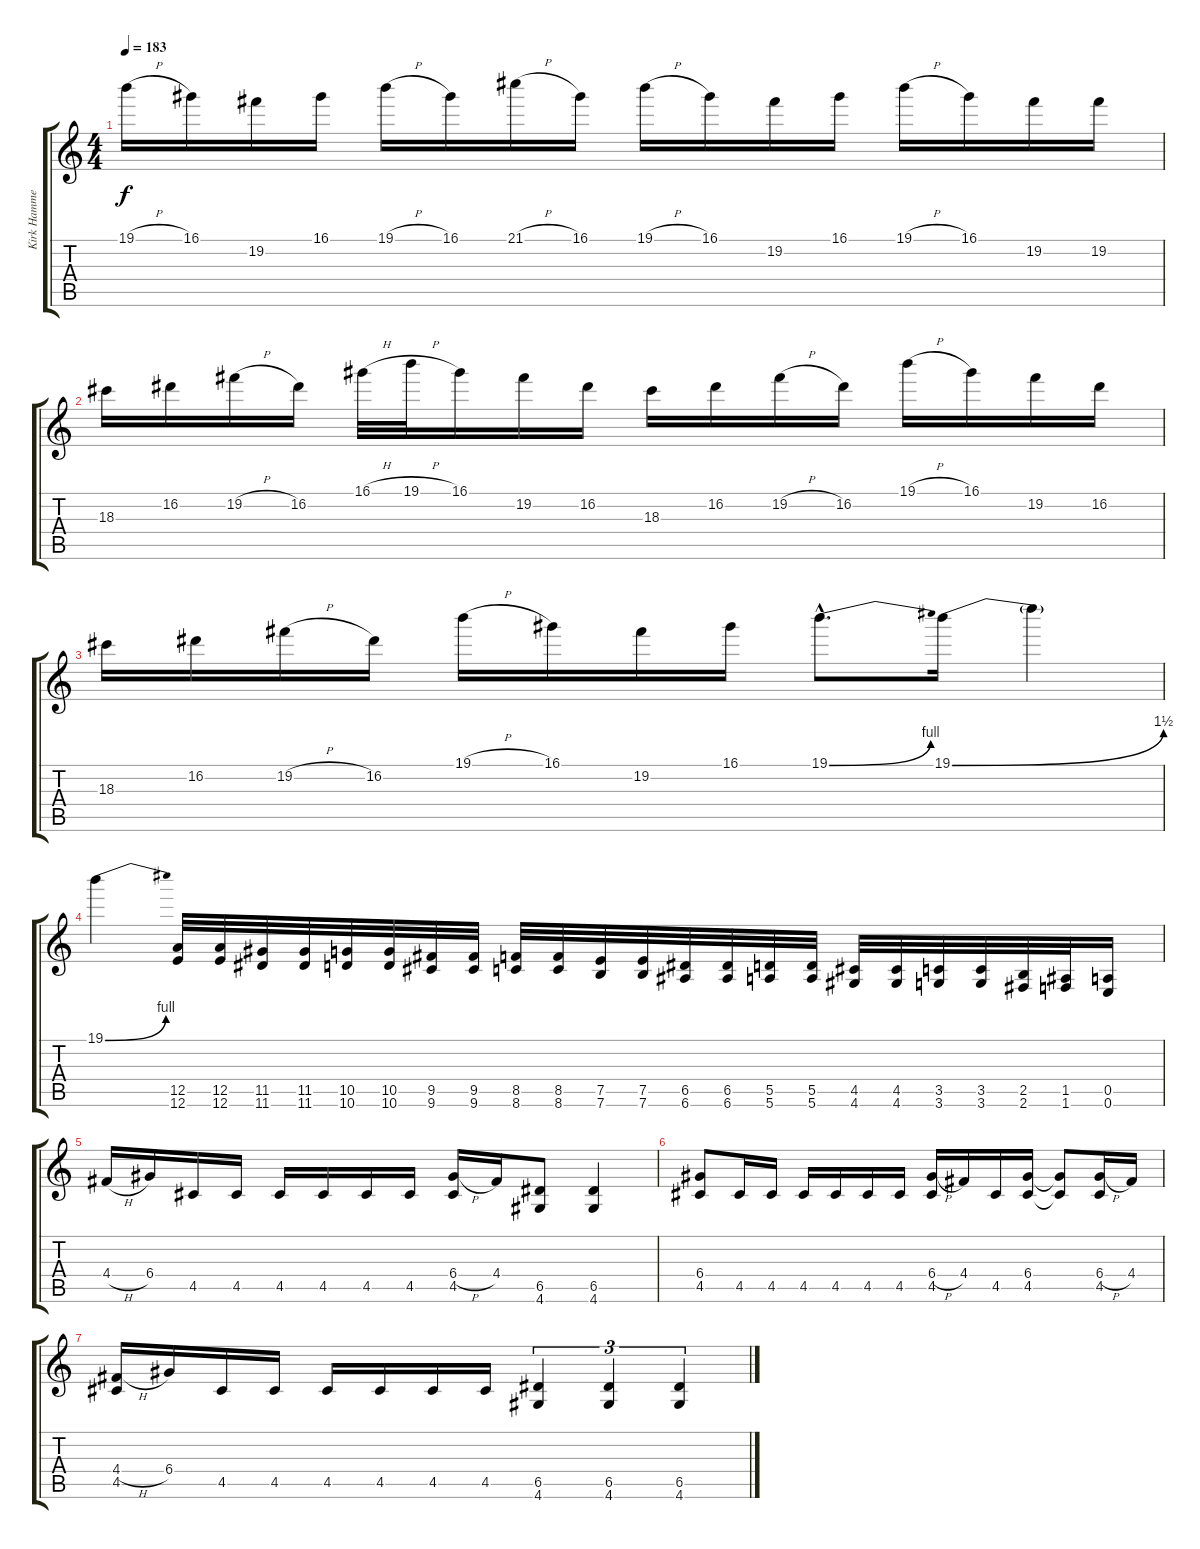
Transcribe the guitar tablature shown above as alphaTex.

\track ("Kirk Hammett" "Kirk Hamme") {instrument distortionguitar}
\staff {score tabs}
\tuning (E4 B3 G3 D3 A2 E2) {hide}
\ts (4 4)
\tempo 183
\clef g2
\ks c
19.1{h}.16{dy f} 16.1.16 19.2.16 16.1.16 19.1{h}.16 16.1.16 21.1{h}.16 16.1.16 19.1{h}.16 16.1.16 19.2.16 16.1.16 19.1{h}.16 16.1.16 19.2.16 19.2.16 |
18.3.16 16.2.16 19.2{h}.16 16.2.16 16.1{h}.32 19.1{h}.32 16.1.16 19.2.16 16.2.16 18.3.16 16.2.16 19.2{h}.16 16.2.16 19.1{h}.16 16.1.16 19.2.16 16.2.16 |
18.3.16 16.2.16 19.2{h}.16 16.2.16 19.1{h}.16 16.1.16 19.2.16 16.1.16 19.1{be (bend 0 0 60 4) hac}.8{d} 19.1{be (bend 0 0 60 6)}.16 19.1{t}.4 |
19.1{be (bend 0 0 60 4)}.4 (12.5 12.6).32 (12.5 12.6).32 (11.5 11.6).32 (11.5 11.6).32 (10.5 10.6).32 (10.5 10.6).32 (9.5 9.6).32 (9.5 9.6).32 (8.5 8.6).32 (8.5 8.6).32 (7.5 7.6).32 (7.5 7.6).32 (6.5 6.6).32 (6.5 6.6).32 (5.5 5.6).32 (5.5 5.6).32 (4.5 4.6).32 (4.5 4.6).32 (3.5 3.6).32 (3.5 3.6).32 (2.5 2.6).32 (1.5 1.6).32 (0.5 0.6).16 |
4.4{h}.16 6.4.16 4.5.16 4.5.16 4.5.16 4.5.16 4.5.16 4.5.16 (6.4{h} 4.5).16 4.4.16 (6.5 4.6).8 (6.5 4.6).4 |
(6.4 4.5).8 4.5.16 4.5.16 4.5.16 4.5.16 4.5.16 4.5.16 (6.4{h} 4.5).16 4.4.16 4.5.16 (6.4 4.5).16 (6.4{t} 4.5{t}).8 (6.4{h} 4.5).16 4.4.16 |
(4.4{h} 4.5).16 6.4.16 4.5.16 4.5.16 4.5.16 4.5.16 4.5.16 4.5.16 (6.5 4.6).4{tu (3 2)} (6.5 4.6).4{tu (3 2)} (6.5 4.6).4{tu (3 2)}
